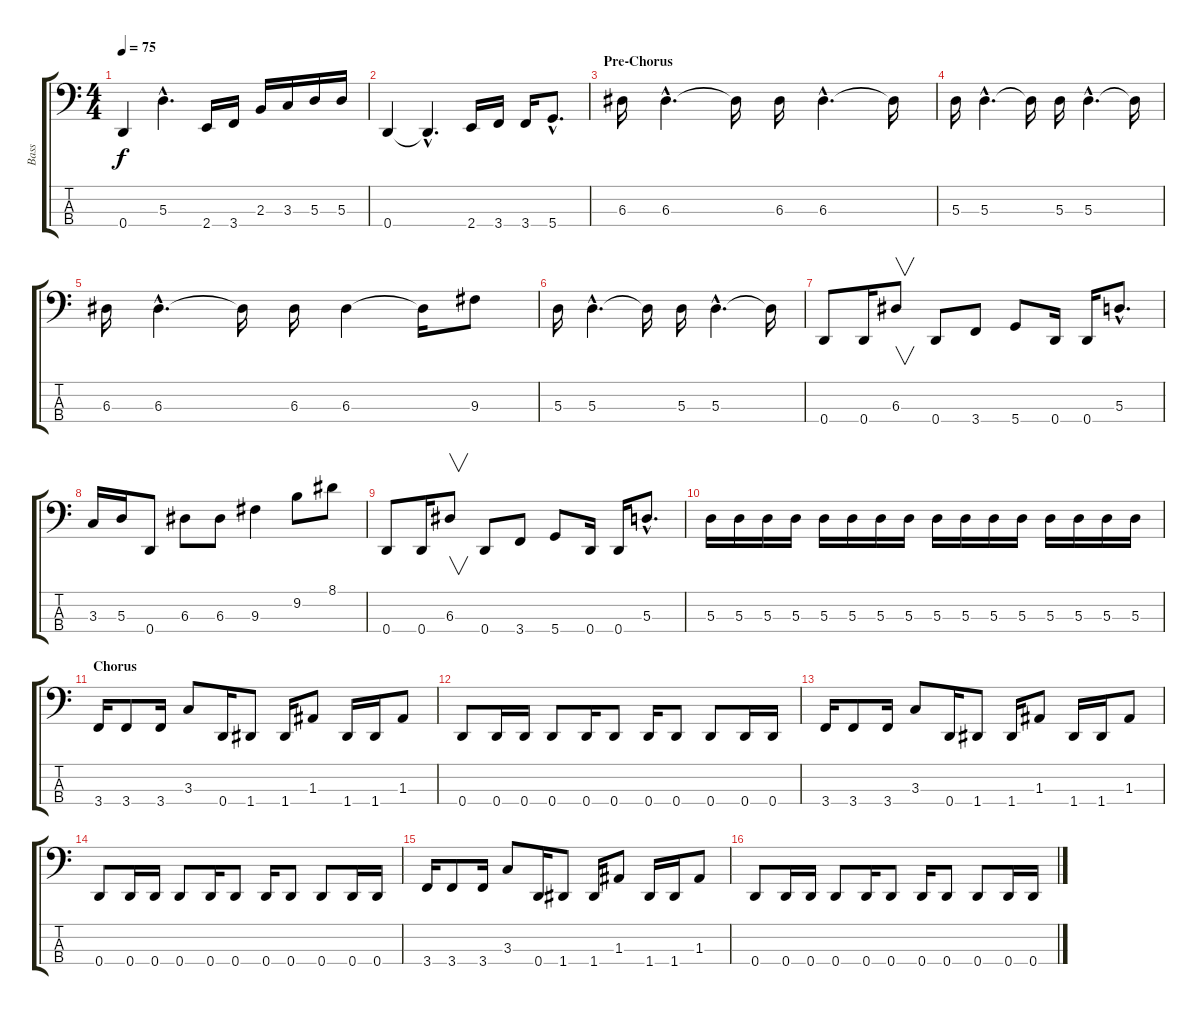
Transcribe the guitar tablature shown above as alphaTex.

\track ("Bass" "Bass") {instrument electricbasspick}
\staff {score tabs}
\tuning (G2 D2 A1 D1) {hide}
\ts (4 4)
\tempo 75
\clef f4
\ks c
0.4.4{dy f} 5.3{hac}.4{d} 2.4.16 3.4.16 2.3.16 3.3.16 5.3.16 5.3.16 |
0.4.4 0.4{hac t}.4{d} 2.4.16 3.4.16 3.4.16 5.4{hac}.8{d} |
\section ("" "Pre-Chorus")
6.3.16 6.3{hac}.4{d} 6.3{t}.16 6.3.16 6.3{hac}.4{d} 6.3{t}.16 |
5.3.16 5.3{hac}.4{d} 5.3{t}.16 5.3.16 5.3{hac}.4{d} 5.3{t}.16 |
6.3.16 6.3{hac}.4{d} 6.3{t}.16 6.3.16 6.3.4 6.3{t}.16 9.3.8 |
5.3.16 5.3{hac}.4{d} 5.3{t}.16 5.3.16 5.3{hac}.4{d} 5.3{t}.16 |
0.4.8 0.4.16 6.3.8{v} 0.4.8 3.4.8 5.4.8 0.4.16 0.4.16 5.3{hac}.8{d} |
3.3.16 5.3.16 0.4.8 6.3.8 6.3.8 9.3.4 9.2.8 8.1.8 |
0.4.8 0.4.16 6.3.8{v} 0.4.8 3.4.8 5.4.8 0.4.16 0.4.16 5.3{hac}.8{d} |
5.3.16 5.3.16 5.3.16 5.3.16 5.3.16 5.3.16 5.3.16 5.3.16 5.3.16 5.3.16 5.3.16 5.3.16 5.3.16 5.3.16 5.3.16 5.3.16 |
\section ("" "Chorus")
3.4.16 3.4.8 3.4.16 3.3.8 0.4.16 1.4.8 1.4.16 1.3.8 1.4.16 1.4.16 1.3.8 |
0.4.8 0.4.16 0.4.16 0.4.8 0.4.16 0.4.8 0.4.16 0.4.8 0.4.8 0.4.16 0.4.16 |
3.4.16 3.4.8 3.4.16 3.3.8 0.4.16 1.4.8 1.4.16 1.3.8 1.4.16 1.4.16 1.3.8 |
0.4.8 0.4.16 0.4.16 0.4.8 0.4.16 0.4.8 0.4.16 0.4.8 0.4.8 0.4.16 0.4.16 |
3.4.16 3.4.8 3.4.16 3.3.8 0.4.16 1.4.8 1.4.16 1.3.8 1.4.16 1.4.16 1.3.8 |
0.4.8 0.4.16 0.4.16 0.4.8 0.4.16 0.4.8 0.4.16 0.4.8 0.4.8 0.4.16 0.4.16
